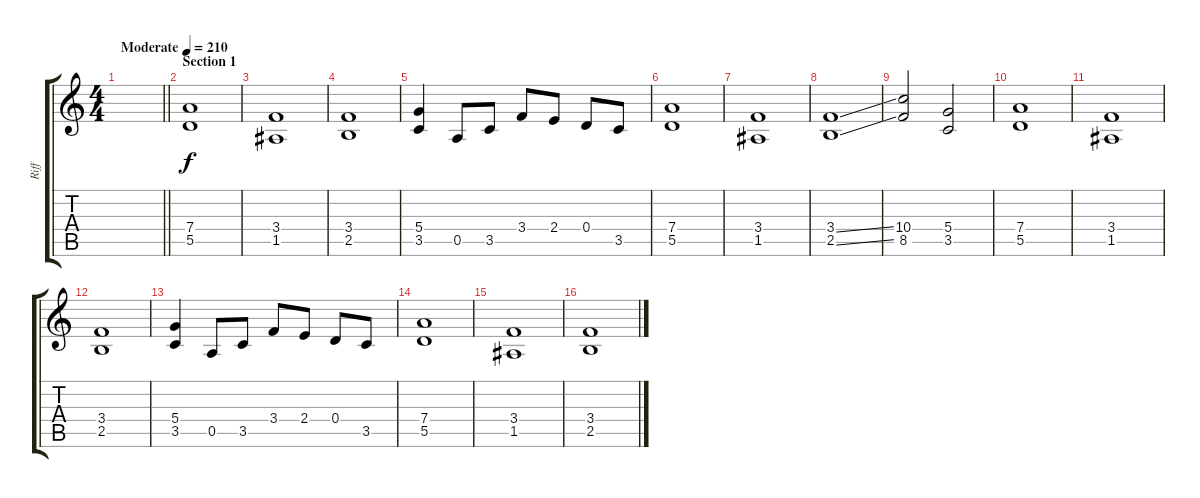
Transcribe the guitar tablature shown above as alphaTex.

\track ("Riff" "Riff") {instrument overdrivenguitar}
\staff {score tabs}
\tuning (E4 B3 G3 D3 A2 E2) {hide}
\ts (4 4)
\tempo (210 "Moderate")
\clef g2
\barLineRight lightlight
\ks c
|
\section ("" "Section 1")
(7.4 5.5).1 |
(3.4 1.5).1 |
(3.4 2.5).1 |
(5.4 3.5).4 0.5.8 3.5.8 3.4.8 2.4.8 0.4.8 3.5.8 |
(7.4 5.5).1 |
(3.4 1.5).1 |
(3.4{ss} 2.5{ss}).1 |
(10.4 8.5).2 (5.4 3.5).2 |
(7.4 5.5).1 |
(3.4 1.5).1 |
(3.4 2.5).1 |
(5.4 3.5).4 0.5.8 3.5.8 3.4.8 2.4.8 0.4.8 3.5.8 |
(7.4 5.5).1 |
(3.4 1.5).1 |
(3.4 2.5).1
